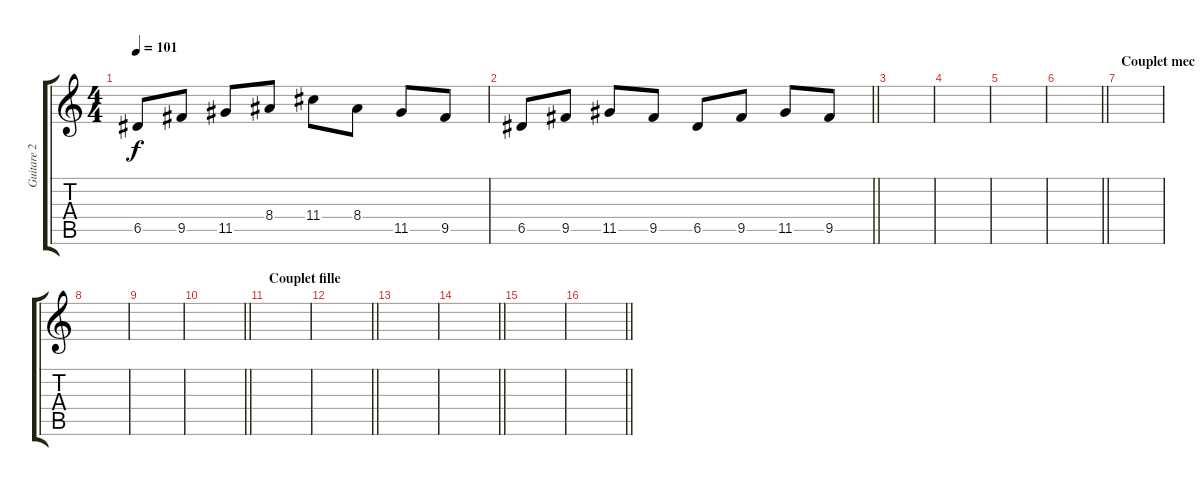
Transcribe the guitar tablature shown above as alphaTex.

\track ("Guitare 2 - pas trop nécessaire" "Guitare 2 ") {instrument distortionguitar}
\staff {score tabs}
\tuning (E4 B3 G3 D3 A2 E2) {hide}
\ts (4 4)
\tempo 101
\clef g2
\ks c
6.5.8{dy f} 9.5.8 11.5.8 8.4.8 11.4.8 8.4.8 11.5.8 9.5.8 |
\barLineRight lightlight
6.5.8 9.5.8 11.5.8 9.5.8 6.5.8 9.5.8 11.5.8 9.5.8 |
|
|
|
\barLineRight lightlight
|
\section ("" "Couplet mec")
|
|
|
\barLineRight lightlight
|
\section ("" "Couplet fille")
|
\barLineRight lightlight
|
|
\barLineRight lightlight
|
|
\barLineRight lightlight
